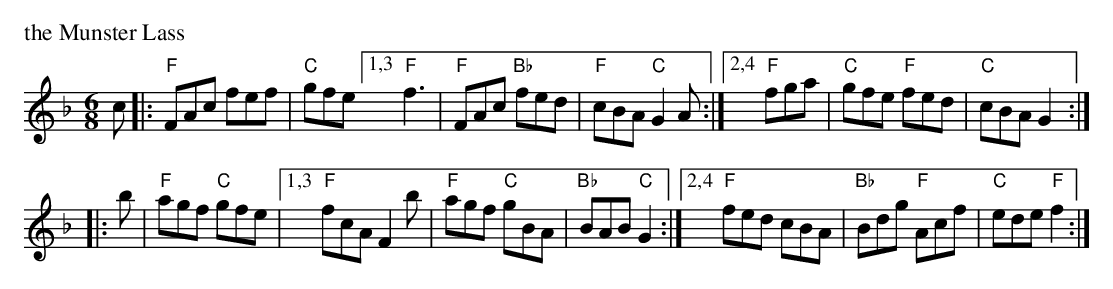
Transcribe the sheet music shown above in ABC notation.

X:1
P: the Munster Lass
M: 6/8
K: F
c \
|:"F"FAc fef | "C"gfe [1,3 "F"f3  | "F"FAc "Bb"fed | "F"cBA "C"G2A \
                    :|[2,4 "F"fga | "C"gfe  "F"fed | "C"cBA    G2 :|
|: b \
| "F"agf "C"gfe |[1,3 "F"fcA F2b | "F"agf "C"gBA | "Bb"BAB "C"G2 \
               :|[2,4 "F"fed cBA | "Bb"Bdg "F"Acf | "C"ede "F"f2 :|
